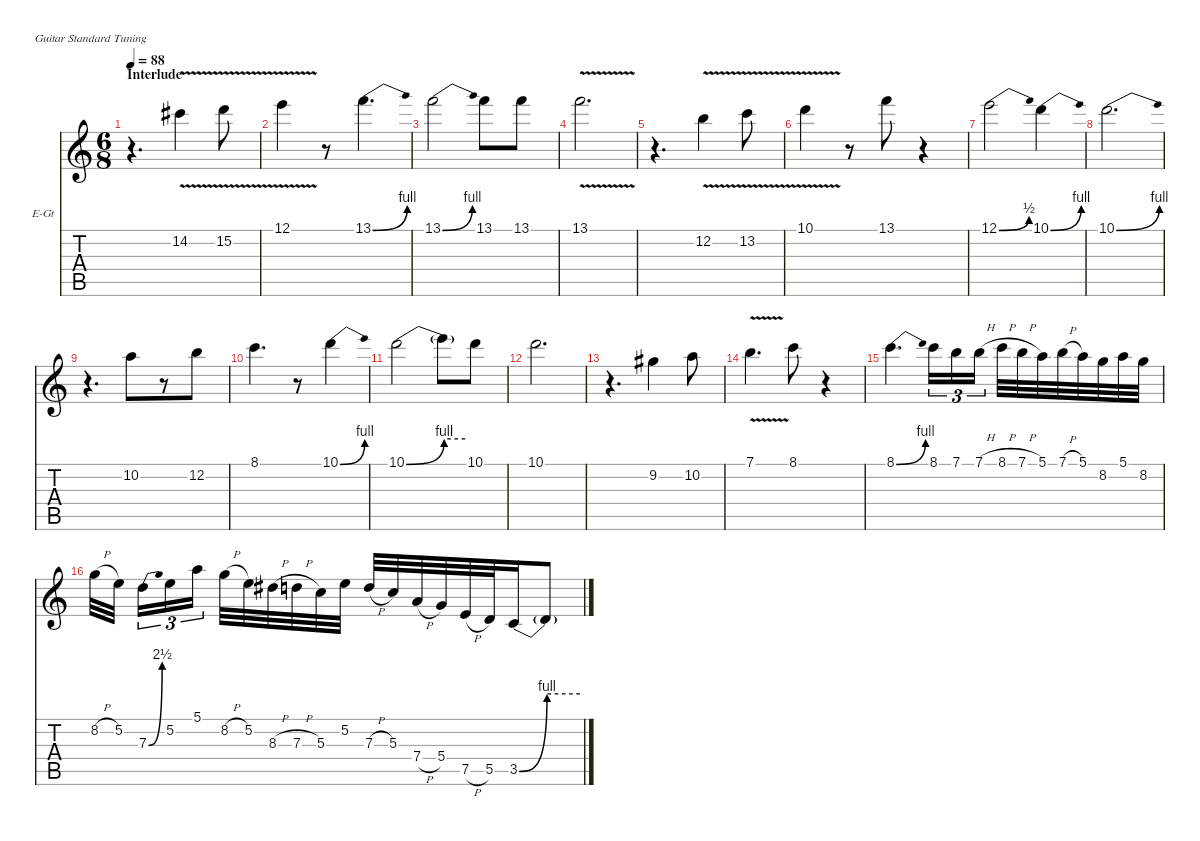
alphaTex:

\hideDynamics
\bracketExtendMode nobrackets
\firstSystemTrackNameOrientation horizontal
\otherSystemsTrackNameOrientation horizontal
\track ("Solo Gtr            " "E-Gt") {mute instrument distortionguitar}
\staff {score tabs}
\tuning (E4 B3 G3 D3 A2 E2)
\ts (6 8)
\section ("" "Interlude")
\tempo 88
\clef g2
\ks c
r.4{d dy f beam Down} 14.2{v acc #}.4{dy fff beam Down} 15.2{v}.8{beam Down} |
12.1{v}.4{beam Down} r.8{beam Down} 13.1{be (bend 0 0 60 4)}.4{d beam Down} |
13.1{be (bend 0 0 60 4)}.2{beam Down} 13.1.8{dy f beam Down} 13.1.8{dy fff beam Down} |
13.1{v}.2{d beam Down} |
r.4{d beam Down} 12.2{v}.4{beam Down} 13.2{v}.8{beam Down} |
10.1{v}.4{beam Down} r.8{beam Down} 13.1.8{beam Down} r.4{beam Down} |
12.1{be (bend 0 0 60 2)}.2{beam Down} 10.1{be (bend 0 0 60 4)}.4{beam Down} |
10.1{be (bend 0 0 60 4)}.2{d beam Down} |
r.4{d beam Down} 10.2.8{beam Down} r.8{beam Down} 12.2.8{dy f beam Down} |
8.1.4{d dy fff beam Down} r.8{beam Down} 10.1{be (bend 0 0 60 4)}.4{beam Down} |
10.1{be (bend 0 0 60 4)}.2{beam Down} 10.1{be (hold 0 4 60 4) t}.8{dy f beam Down} 10.1.8{dy fff beam Down} |
10.1.2{d beam Down} |
r.4{d beam Down} 9.2{acc #}.4{beam Down} 10.2.8{beam Down} |
7.1{v}.4{d beam Down} 8.1.8{beam Down} r.4{beam Down} |
8.1{be (bend 0 0 60 4)}.4{d dy f beam Down} 8.1.16{tu (3 2) beam Down} 7.1.16{tu (3 2) beam Down} 7.1{h}.16{tu (3 2) beam Down} 8.1{h}.32{beam Down} 7.1{h}.32{beam Down} 5.1.32{beam Down} 7.1{h}.32{beam Down} 5.1.32{beam Down} 8.2.32{beam Down} 5.1.32{beam Down} 8.2.32{beam Down} |
8.2{h}.32{beam Down} 5.2.32{beam Down} 7.3{be (bend 0 0 60 10)}.16{tu (3 2) beam Down} 5.2.16{tu (3 2) beam Down} 5.1.16{tu (3 2) beam Down} 8.2{h}.32{beam Down} 5.2.32{beam Down} 8.3{h acc #}.32{beam Down} 7.3{h}.32{beam Down} 5.3.32{beam Down} 5.2.32{beam Down} 7.3{h}.32{beam Up} 5.3.32{beam Up} 7.4{h}.32{beam Up} 5.4.32{beam Up} 7.5{h}.32{beam Up} 5.5.32{beam Up} 3.5{be (bend 0 0 60 4)}.16{beam Up} 3.5{be (hold 0 4 60 4) t}.8{beam Up}
